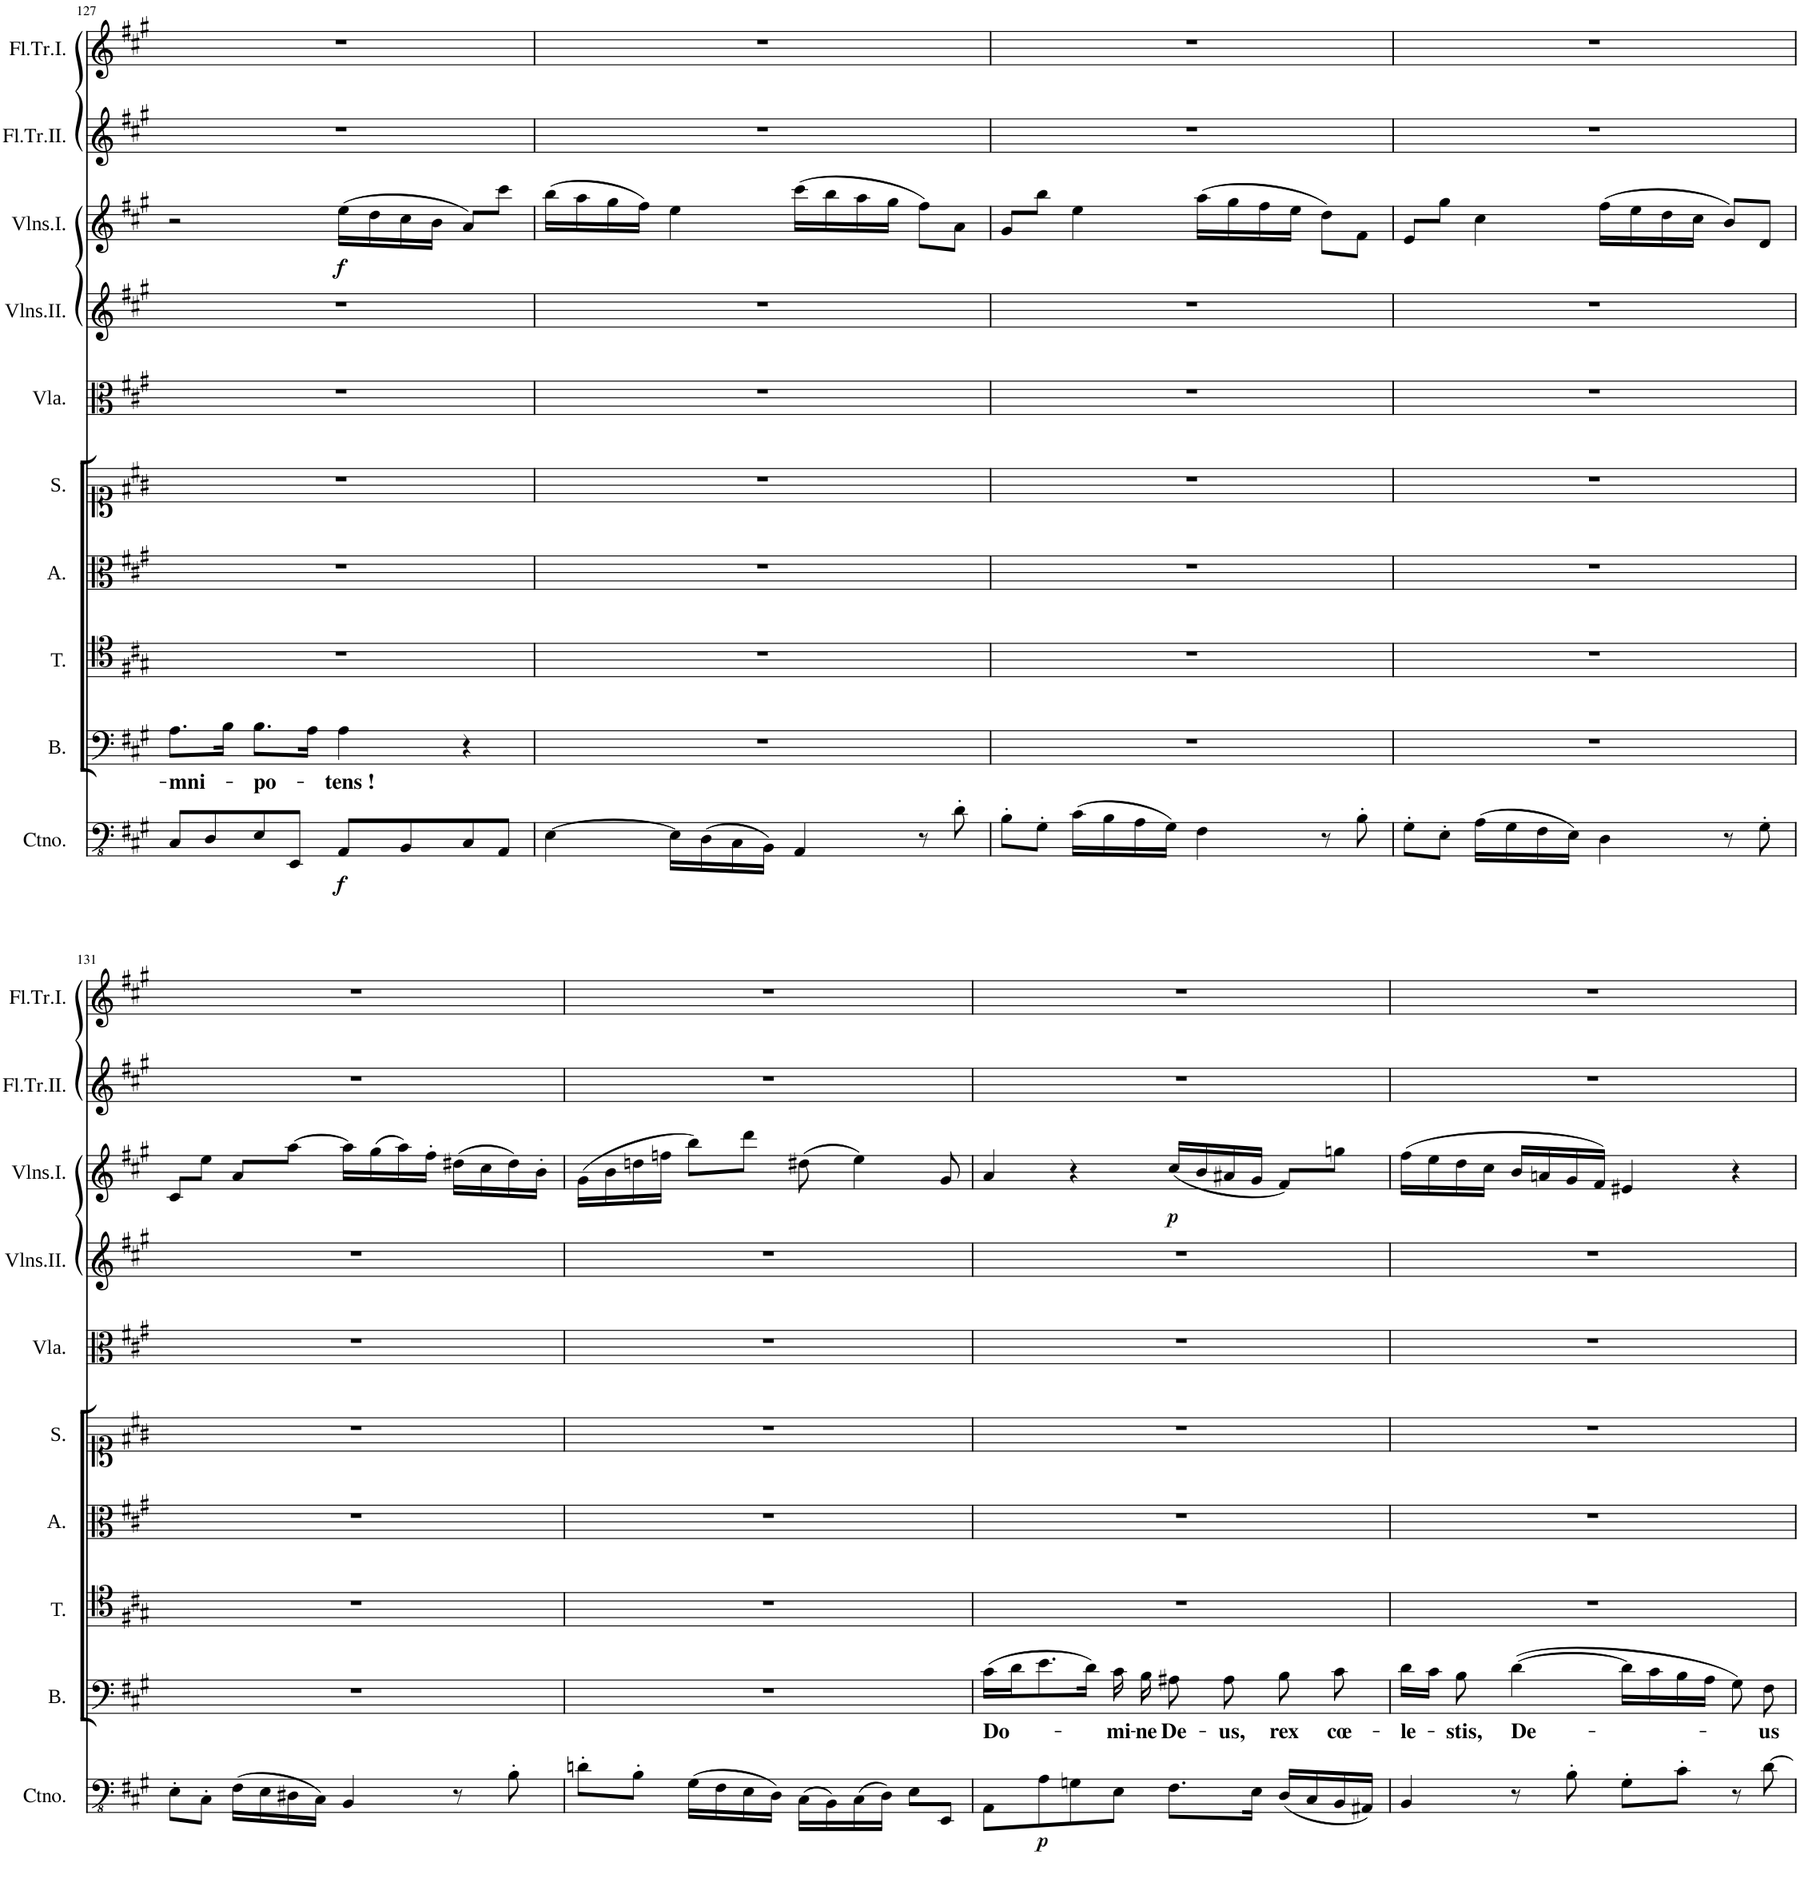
**kern	**dynam	**kern	**text	**kern	**kern	**kern	**kern	**kern	**kern	**dynam	**kern	**kern
*part10	*part10	*part9	*part9	*part8	*part7	*part6	*part5	*part4	*part3	*part3	*part2	*part1
*staff10	*staff10	*staff9	*staff9	*staff8	*staff7	*staff6	*staff5	*staff4	*staff3	*staff3	*staff2	*staff1
*I"Continuo.	*	*I"Basso.	*	*I"Tenore.	*I"Alto.	*I"Soprano.	*I"Viola	*I"Violino II.	*I"Violino I.	*	*I"Flauto Traverso II.	*I"Flauto Traverso I.
*I'Ctno.	*	*I'B.	*	*I'T.	*I'A.	*I'S.	*I'Vla.	*	*	*	*I'Fl.Tr.II.	*I'Fl.Tr.I.
!!LO:PB:g=z
*clefFv4	*	*clefF4	*	*clefC4	*clefC3	*clefC1	*clefC3	*clefG2	*clefG2	*	*clefG2	*clefG2
*k[f#c#g#]	*	*k[f#c#g#]	*	*k[f#c#g#]	*k[f#c#g#]	*k[f#c#g#]	*k[f#c#g#]	*k[f#c#g#]	*k[f#c#g#]	*	*k[f#c#g#]	*k[f#c#g#]
*M4/4	*	*M4/4	*	*M4/4	*M4/4	*M4/4	*M4/4	*M4/4	*M4/4	*	*M4/4	*M4/4
*met(c)	*	*met(c)	*	*met(c)	*met(c)	*met(c)	*met(c)	*met(c)	*met(c)	*	*met(c)	*met(c)
=127	=127	=127	=127	=127	=127	=127	=127	=127	=127	=127	=127	=127
!	!	!	!LO:LY:b	!	!	!	!	!	!	!	!	!
8CC#/L	.	8.A\L	-mni-	1r	1r	1r	1r	1r	2r	.	1r	1r
8DD/	.	.	.	.	.	.	.	.	.	.	.	.
.	.	16B\Jk	.	.	.	.	.	.	.	.	.	.
!	!	!	!LO:LY:b	!	!	!	!	!	!	!	!	!
8EE/	.	8.B\L	-po-	.	.	.	.	.	.	.	.	.
8EEE/J	.	.	.	.	.	.	.	.	.	.	.	.
.	.	16A\Jk	.	.	.	.	.	.	.	.	.	.
!	!LO:DY:b	!	!LO:LY:b	!	!	!	!	!	!	!LO:DY:b	!	!
8AAA/L	f	4A\	-tens !	.	.	.	.	.	(16ee\LL	f	.	.
.	.	.	.	.	.	.	.	.	16dd\	.	.	.
8BBB/	.	.	.	.	.	.	.	.	16cc#\	.	.	.
.	.	.	.	.	.	.	.	.	16b\JJ	.	.	.
8CC#/	.	4r	.	.	.	.	.	.	8a/L)	.	.	.
8AAA/J	.	.	.	.	.	.	.	.	8ccc#\J	.	.	.
=128	=128	=128	=128	=128	=128	=128	=128	=128	=128	=128	=128	=128
[4EE\	.	1r	.	1r	1r	1r	1r	1r	(16bb\LL	.	1r	1r
.	.	.	.	.	.	.	.	.	16aa\	.	.	.
.	.	.	.	.	.	.	.	.	16gg#\	.	.	.
.	.	.	.	.	.	.	.	.	16ff#\JJ)	.	.	.
16EE\LL]	.	.	.	.	.	.	.	.	4ee\	.	.	.
(16DD\	.	.	.	.	.	.	.	.	.	.	.	.
16CC#\	.	.	.	.	.	.	.	.	.	.	.	.
16BBB\JJ)	.	.	.	.	.	.	.	.	.	.	.	.
4AAA/	.	.	.	.	.	.	.	.	(16ccc#\LL	.	.	.
.	.	.	.	.	.	.	.	.	16bb\	.	.	.
.	.	.	.	.	.	.	.	.	16aa\	.	.	.
.	.	.	.	.	.	.	.	.	16gg#\JJ	.	.	.
8r	.	.	.	.	.	.	.	.	8ff#\L)	.	.	.
8D'\	.	.	.	.	.	.	.	.	8a\J	.	.	.
=129	=129	=129	=129	=129	=129	=129	=129	=129	=129	=129	=129	=129
8BB'\L	.	1r	.	1r	1r	1r	1r	1r	8g#/L	.	1r	1r
8GG#'\J	.	.	.	.	.	.	.	.	8bb\J	.	.	.
(16C#\LL	.	.	.	.	.	.	.	.	4ee\	.	.	.
16BB\	.	.	.	.	.	.	.	.	.	.	.	.
16AA\	.	.	.	.	.	.	.	.	.	.	.	.
16GG#\JJ)	.	.	.	.	.	.	.	.	.	.	.	.
4FF#\	.	.	.	.	.	.	.	.	(16aa\LL	.	.	.
.	.	.	.	.	.	.	.	.	16gg#\	.	.	.
.	.	.	.	.	.	.	.	.	16ff#\	.	.	.
.	.	.	.	.	.	.	.	.	16ee\JJ	.	.	.
8r	.	.	.	.	.	.	.	.	8dd\L)	.	.	.
8BB'\	.	.	.	.	.	.	.	.	8f#\J	.	.	.
=130	=130	=130	=130	=130	=130	=130	=130	=130	=130	=130	=130	=130
8GG#'\L	.	1r	.	1r	1r	1r	1r	1r	8e/L	.	1r	1r
8EE'\J	.	.	.	.	.	.	.	.	8gg#\J	.	.	.
(16AA\LL	.	.	.	.	.	.	.	.	4cc#\	.	.	.
16GG#\	.	.	.	.	.	.	.	.	.	.	.	.
16FF#\	.	.	.	.	.	.	.	.	.	.	.	.
16EE\JJ)	.	.	.	.	.	.	.	.	.	.	.	.
4DD\	.	.	.	.	.	.	.	.	(16ff#\LL	.	.	.
.	.	.	.	.	.	.	.	.	16ee\	.	.	.
.	.	.	.	.	.	.	.	.	16dd\	.	.	.
.	.	.	.	.	.	.	.	.	16cc#\JJ	.	.	.
8r	.	.	.	.	.	.	.	.	8b/L)	.	.	.
8GG#'\	.	.	.	.	.	.	.	.	8d/J	.	.	.
!!LO:LB:g=z
=131	=131	=131	=131	=131	=131	=131	=131	=131	=131	=131	=131	=131
8EE'\L	.	1r	.	1r	1r	1r	1r	1r	8c#/L	.	1r	1r
8CC#'\J	.	.	.	.	.	.	.	.	8ee\J	.	.	.
(16FF#\LL	.	.	.	.	.	.	.	.	8a/L	.	.	.
16EE\	.	.	.	.	.	.	.	.	.	.	.	.
16DD#X\	.	.	.	.	.	.	.	.	[8aa\J	.	.	.
16CC#\JJ)	.	.	.	.	.	.	.	.	.	.	.	.
4BBB/	.	.	.	.	.	.	.	.	16aa\LL]	.	.	.
.	.	.	.	.	.	.	.	.	(16gg#\	.	.	.
.	.	.	.	.	.	.	.	.	16aa\)	.	.	.
.	.	.	.	.	.	.	.	.	16ff#'\JJ	.	.	.
8r	.	.	.	.	.	.	.	.	(16dd#X\LL	.	.	.
.	.	.	.	.	.	.	.	.	16cc#\	.	.	.
8BB'\	.	.	.	.	.	.	.	.	16dd#\)	.	.	.
.	.	.	.	.	.	.	.	.	16b'\JJ	.	.	.
=132	=132	=132	=132	=132	=132	=132	=132	=132	=132	=132	=132	=132
8Dn'\L	.	1r	.	1r	1r	1r	1r	1r	(16g#\LL	.	1r	1r
.	.	.	.	.	.	.	.	.	16b\	.	.	.
8BB'\J	.	.	.	.	.	.	.	.	16ddn\	.	.	.
.	.	.	.	.	.	.	.	.	16ffn\JJ	.	.	.
(16GG#\LL	.	.	.	.	.	.	.	.	8bb\L)	.	.	.
16FF#\	.	.	.	.	.	.	.	.	.	.	.	.
16EE\	.	.	.	.	.	.	.	.	8ddd\J	.	.	.
16DD\JJ)	.	.	.	.	.	.	.	.	.	.	.	.
(16CC#\LL	.	.	.	.	.	.	.	.	(8dd#X\	.	.	.
16BBB\)	.	.	.	.	.	.	.	.	.	.	.	.
(16CC#\	.	.	.	.	.	.	.	.	4ee\)	.	.	.
16DD\JJ)	.	.	.	.	.	.	.	.	.	.	.	.
8EE\L	.	.	.	.	.	.	.	.	.	.	.	.
8EEE/J	.	.	.	.	.	.	.	.	8g#/	.	.	.
=133	=133	=133	=133	=133	=133	=133	=133	=133	=133	=133	=133	=133
!	!	!	!LO:LY:b	!	!	!	!	!	!	!	!	!
8AAA\L	.	(16c#\LL	Do-	1r	1r	1r	1r	1r	4a/	.	1r	1r
.	.	16d\J	.	.	.	.	.	.	.	.	.	.
!	!LO:DY:b	!	!	!	!	!	!	!	!	!	!	!
8AA\	p	8.e\	.	.	.	.	.	.	.	.	.	.
8GGn\	.	.	.	.	.	.	.	.	4r	.	.	.
.	.	16d\Jk)	.	.	.	.	.	.	.	.	.	.
!	!	!	!LO:LY:b	!	!	!	!	!	!	!	!	!
8EE\J	.	16c#\	-mi-	.	.	.	.	.	.	.	.	.
!	!	!	!LO:LY:b	!	!	!	!	!	!	!	!	!
.	.	16B\	-ne	.	.	.	.	.	.	.	.	.
!	!	!	!LO:LY:b	!	!	!	!	!	!	!LO:DY:b	!	!
8.FF#\L	.	8A#X\	De-	.	.	.	.	.	(16cc#/LL	p	.	.
.	.	.	.	.	.	.	.	.	16b/	.	.	.
!	!	!	!LO:LY:b	!	!	!	!	!	!	!	!	!
.	.	8A#\	-us,	.	.	.	.	.	16a#X/	.	.	.
16EE\Jk	.	.	.	.	.	.	.	.	16g#/JJ	.	.	.
!	!	!	!LO:LY:b	!	!	!	!	!	!	!	!	!
(16DD/LL	.	8B\	rex	.	.	.	.	.	8f#/L)	.	.	.
16CC#/	.	.	.	.	.	.	.	.	.	.	.	.
!	!	!	!LO:LY:b	!	!	!	!	!	!	!	!	!
16BBB/	.	8c#\	cœ-	.	.	.	.	.	8ggn\J	.	.	.
16AAA#X/JJ)	.	.	.	.	.	.	.	.	.	.	.	.
=134	=134	=134	=134	=134	=134	=134	=134	=134	=134	=134	=134	=134
!	!	!	!LO:LY:b	!	!	!	!	!	!	!	!	!
4BBB/	.	16d\LL	-le-	1r	1r	1r	1r	1r	(16ff#\LL	.	1r	1r
.	.	16c#\JJ	.	.	.	.	.	.	16ee\	.	.	.
!	!	!	!LO:LY:b	!	!	!	!	!	!	!	!	!
.	.	8B\	-stis,	.	.	.	.	.	16dd\	.	.	.
.	.	.	.	.	.	.	.	.	16cc#\JJ	.	.	.
!	!	!	!LO:LY:b	!	!	!	!	!	!	!	!	!
8r	.	([4d\	De-	.	.	.	.	.	16b/LL	.	.	.
.	.	.	.	.	.	.	.	.	16an/	.	.	.
8BB'\	.	.	.	.	.	.	.	.	16g#/	.	.	.
.	.	.	.	.	.	.	.	.	16f#/JJ)	.	.	.
8GG#'\L	.	16d\LL]	.	.	.	.	.	.	4e#X/	.	.	.
.	.	16c#\	.	.	.	.	.	.	.	.	.	.
8C#'\J	.	16B\	.	.	.	.	.	.	.	.	.	.
.	.	16A\JJ	.	.	.	.	.	.	.	.	.	.
8r	.	8G#\)	.	.	.	.	.	.	4r	.	.	.
!	!	!	!LO:LY:b	!	!	!	!	!	!	!	!	!
[8D\	.	8F#\	-us	.	.	.	.	.	.	.	.	.
=	=	=	=	=	=	=	=	=	=	=	=	=
*-	*-	*-	*-	*-	*-	*-	*-	*-	*-	*-	*-	*-
